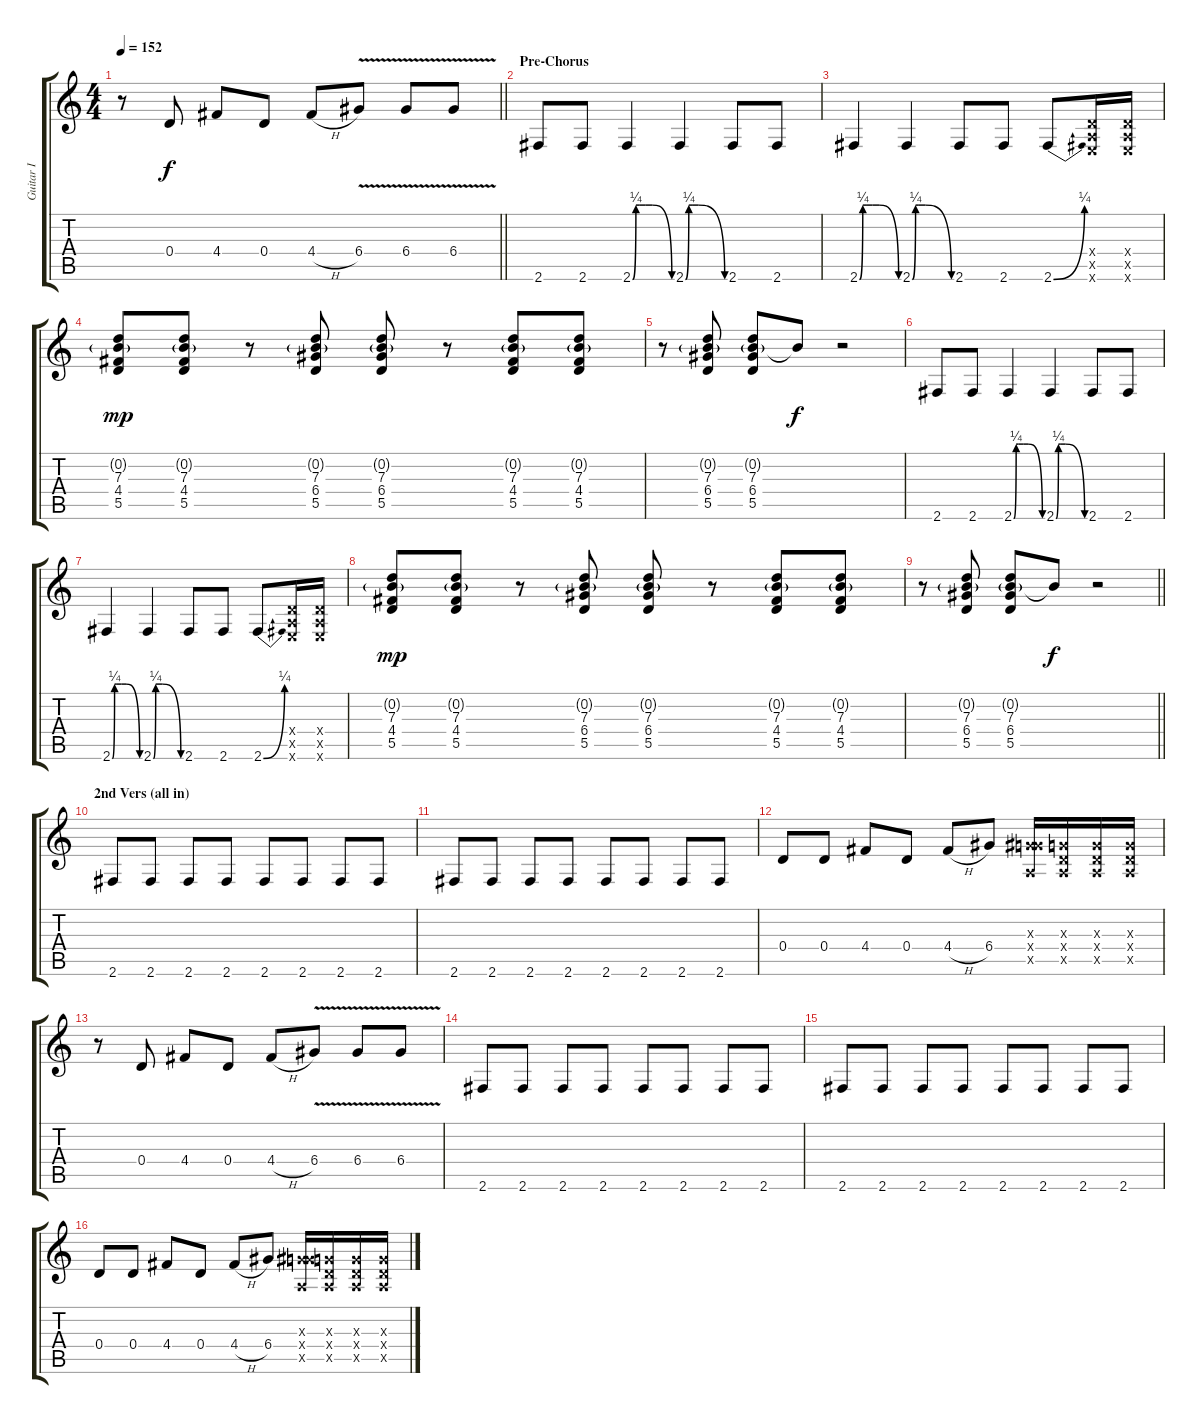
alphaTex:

\track ("Guitar I" "Guitar I") {instrument overdrivenguitar}
\staff {score tabs}
\tuning (E4 B3 G3 D3 A2 E2) {hide}
\ts (4 4)
\tempo 152
\clef g2
\barLineRight lightlight
\ks c
r.8{dy f} 0.4.8 4.4.8 0.4.8 4.4{h}.8 6.4{v}.8 6.4{v}.8 6.4{v}.8 |
\section ("" "Pre-Chorus")
2.6.8 2.6.8 2.6{be (custom 0 0 5 1 10 1 20 1 30 1 60 0)}.4 2.6{be (custom 0 0 5 1 10 1 20 1 60 0)}.4 2.6.8 2.6.8 |
2.6{be (custom 0 0 5 1 10 1 20 1 30 1 60 0)}.4 2.6{be (custom 0 0 5 1 10 1 20 1 60 0)}.4 2.6.8 2.6.8 2.6{be (bend 0 0 60 1)}.8 (0.4{x} 0.5{x} 0.6{x}).16 (0.4{x} 0.5{x} 0.6{x}).16 |
(0.2{g} 7.3 4.4 5.5).8{dy mp} (0.2{g} 7.3 4.4 5.5).8 r.8 (0.2{g} 7.3 6.4 5.5).8 (0.2{g} 7.3 6.4 5.5).8 r.8 (0.2{g} 7.3 4.4 5.5).8 (0.2{g} 7.3 4.4 5.5).8 |
r.8 (0.2{g} 7.3 6.4 5.5).8 (0.2{g} 7.3 6.4 5.5).8 0.2{t}.8{dy f} r.2 |
2.6.8 2.6.8 2.6{be (custom 0 0 5 1 10 1 20 1 30 1 60 0)}.4 2.6{be (custom 0 0 5 1 10 1 20 1 60 0)}.4 2.6.8 2.6.8 |
2.6{be (custom 0 0 5 1 10 1 20 1 30 1 60 0)}.4 2.6{be (custom 0 0 5 1 10 1 20 1 60 0)}.4 2.6.8 2.6.8 2.6{be (bend 0 0 60 1)}.8 (0.4{x} 0.5{x} 0.6{x}).16 (0.4{x} 0.5{x} 0.6{x}).16 |
(0.2{g} 7.3 4.4 5.5).8{dy mp} (0.2{g} 7.3 4.4 5.5).8 r.8 (0.2{g} 7.3 6.4 5.5).8 (0.2{g} 7.3 6.4 5.5).8 r.8 (0.2{g} 7.3 4.4 5.5).8 (0.2{g} 7.3 4.4 5.5).8 |
\barLineRight lightlight
r.8 (0.2{g} 7.3 6.4 5.5).8 (0.2{g} 7.3 6.4 5.5).8 0.2{t}.8{dy f} r.2 |
\section ("" "2nd Vers (all in)")
2.6.8 2.6.8 2.6.8 2.6.8 2.6.8 2.6.8 2.6.8 2.6.8 |
2.6.8 2.6.8 2.6.8 2.6.8 2.6.8 2.6.8 2.6.8 2.6.8 |
0.4.8 0.4.8 4.4.8 0.4.8 4.4{h}.8 6.4.8 (0.3{x} 6.4{x} 0.5{x}).16 (0.3{x} 0.4{x} 0.5{x}).16 (0.3{x} 0.4{x} 0.5{x}).16 (0.3{x} 0.4{x} 0.5{x}).16 |
r.8 0.4.8 4.4.8 0.4.8 4.4{h}.8 6.4{v}.8 6.4{v}.8 6.4{v}.8 |
2.6.8 2.6.8 2.6.8 2.6.8 2.6.8 2.6.8 2.6.8 2.6.8 |
2.6.8 2.6.8 2.6.8 2.6.8 2.6.8 2.6.8 2.6.8 2.6.8 |
0.4.8 0.4.8 4.4.8 0.4.8 4.4{h}.8 6.4.8 (0.3{x} 6.4{x} 0.5{x}).16 (0.3{x} 0.4{x} 0.5{x}).16 (0.3{x} 0.4{x} 0.5{x}).16 (0.3{x} 0.4{x} 0.5{x}).16
